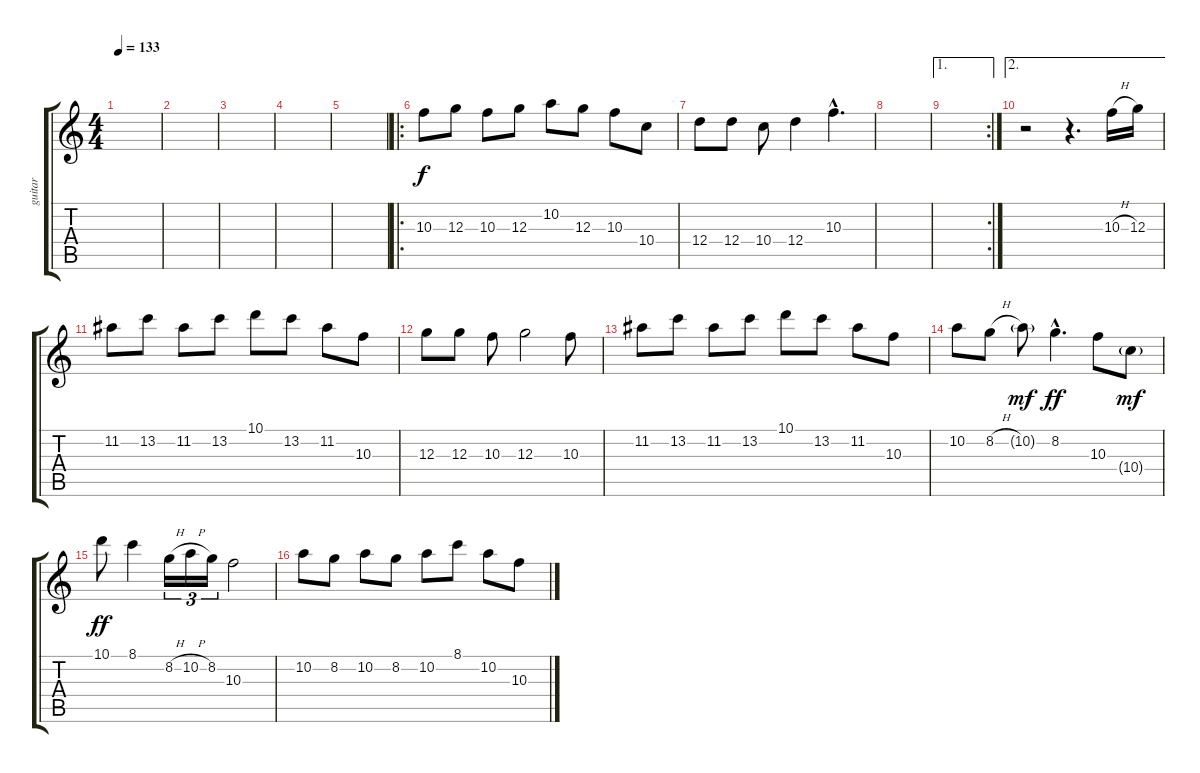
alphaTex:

\track ("guitar" "guitar") {instrument overdrivenguitar}
\staff {score tabs}
\tuning (E4 B3 G3 D3 A2 E2) {hide}
\ts (4 4)
\tempo 133
\clef g2
\ks c
|
|
|
|
|
\ro
10.3.8 12.3.8 10.3.8 12.3.8 10.2.8 12.3.8 10.3.8 10.4.8 |
12.4.8 12.4.8 10.4.8 12.4.4 10.3{hac}.4{d} |
|
\ae 1
\rc 2
|
\ae 2
r.2 r.4{d} 10.3{h}.16 12.3.16 |
11.2.8 13.2.8 11.2.8 13.2.8 10.1.8 13.2.8 11.2.8 10.3.8 |
12.3.8 12.3.8 10.3.8 12.3.2 10.3.8 |
11.2.8 13.2.8 11.2.8 13.2.8 10.1.8 13.2.8 11.2.8 10.3.8 |
10.2.8 8.2{h}.8 10.2{g}.8{dy mf} 8.2{hac}.4{d dy ff} 10.3.8 10.4{g}.8{dy mf} |
10.1.8{dy ff} 8.1.4 8.2{h}.16{tu (3 2)} 10.2{h}.16{tu (3 2)} 8.2.16{tu (3 2)} 10.3.2 |
10.2.8 8.2.8 10.2.8 8.2.8 10.2.8 8.1.8 10.2.8 10.3.8
